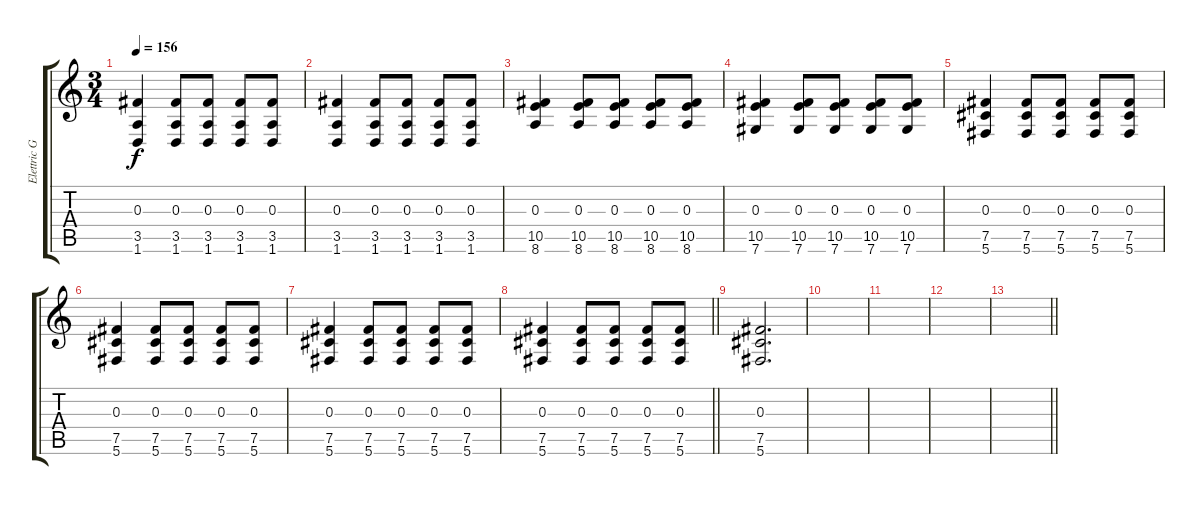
\track ("Elettric Guitar" "Elettric G") {instrument distortionguitar}
\staff {score tabs}
\tuning (Db4 Ab3 Gb3 Db3 Gb2 Db2) {hide}
\ts (3 4)
\tempo 156
\clef g2
\ks c
(0.3 3.5 1.6).4{dy f volume 16} (0.3 3.5 1.6).8 (0.3 3.5 1.6).8 (0.3 3.5 1.6).8 (0.3 3.5 1.6).8 |
(0.3 3.5 1.6).4 (0.3 3.5 1.6).8 (0.3 3.5 1.6).8 (0.3 3.5 1.6).8 (0.3 3.5 1.6).8 |
(0.3 10.5 8.6).4 (0.3 10.5 8.6).8 (0.3 10.5 8.6).8 (0.3 10.5 8.6).8 (0.3 10.5 8.6).8 |
(0.3 10.5 7.6).4 (0.3 10.5 7.6).8 (0.3 10.5 7.6).8 (0.3 10.5 7.6).8 (0.3 10.5 7.6).8 |
(0.3 7.5 5.6).4 (0.3 7.5 5.6).8 (0.3 7.5 5.6).8 (0.3 7.5 5.6).8 (0.3 7.5 5.6).8 |
(0.3 7.5 5.6).4 (0.3 7.5 5.6).8 (0.3 7.5 5.6).8 (0.3 7.5 5.6).8 (0.3 7.5 5.6).8 |
(0.3 7.5 5.6).4 (0.3 7.5 5.6).8 (0.3 7.5 5.6).8 (0.3 7.5 5.6).8 (0.3 7.5 5.6).8 |
\barLineRight lightlight
(0.3 7.5 5.6).4 (0.3 7.5 5.6).8 (0.3 7.5 5.6).8 (0.3 7.5 5.6).8 (0.3 7.5 5.6).8 |
\section ("" "")
(0.3 7.5 5.6).2{d volume 0} |
|
|
|
\barLineRight lightlight
